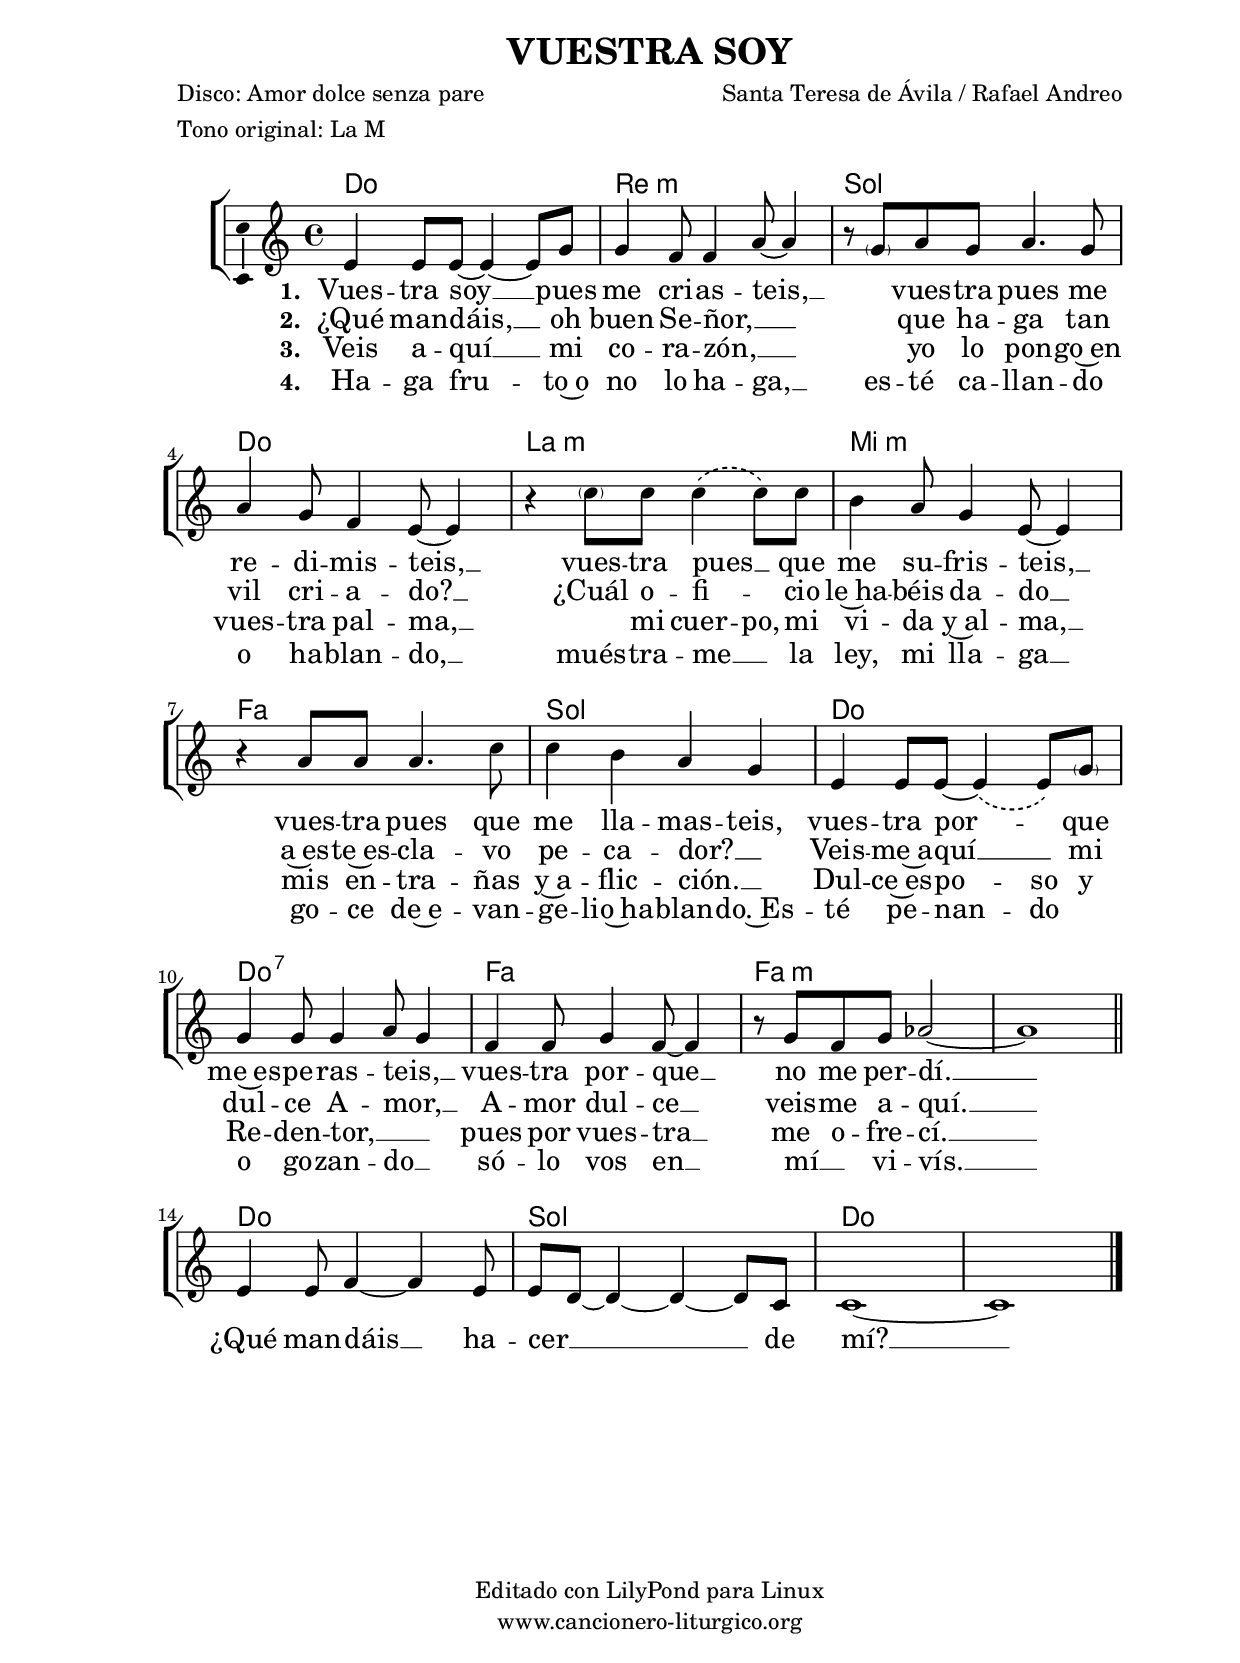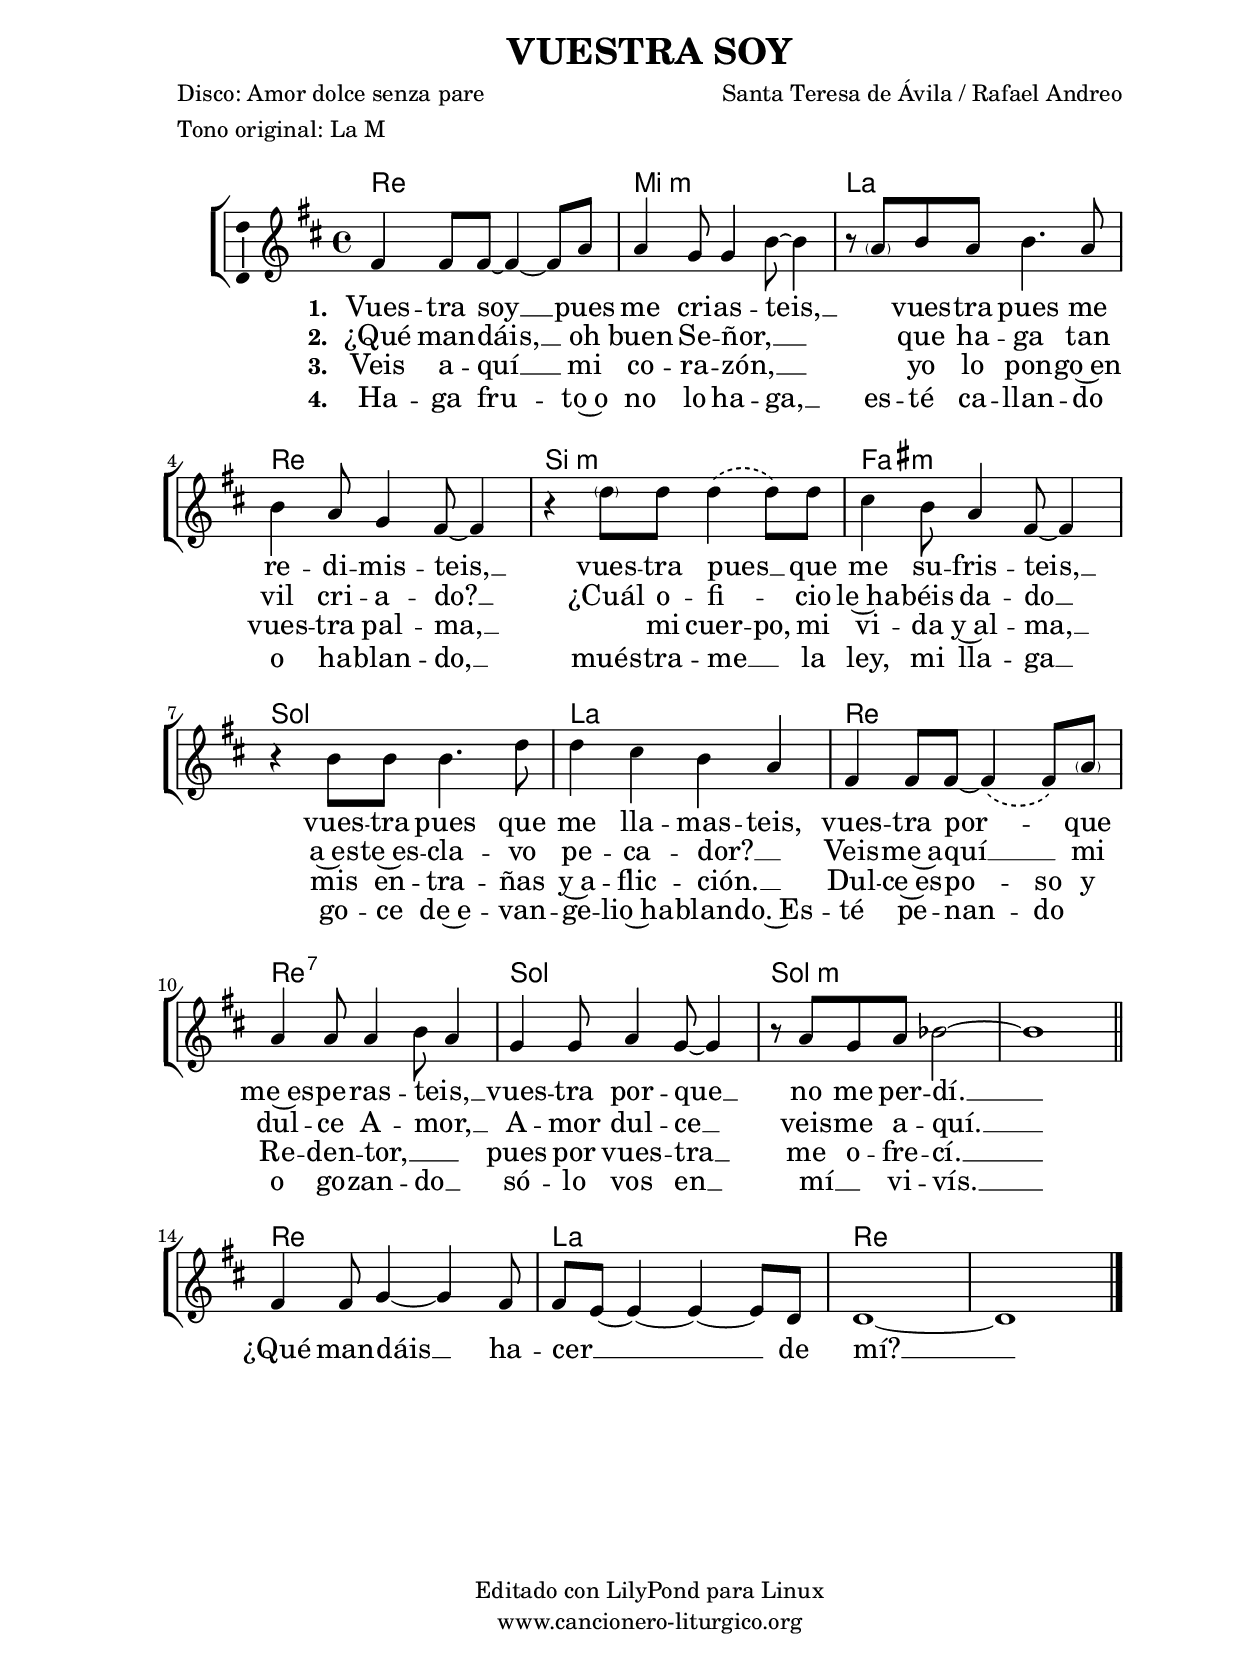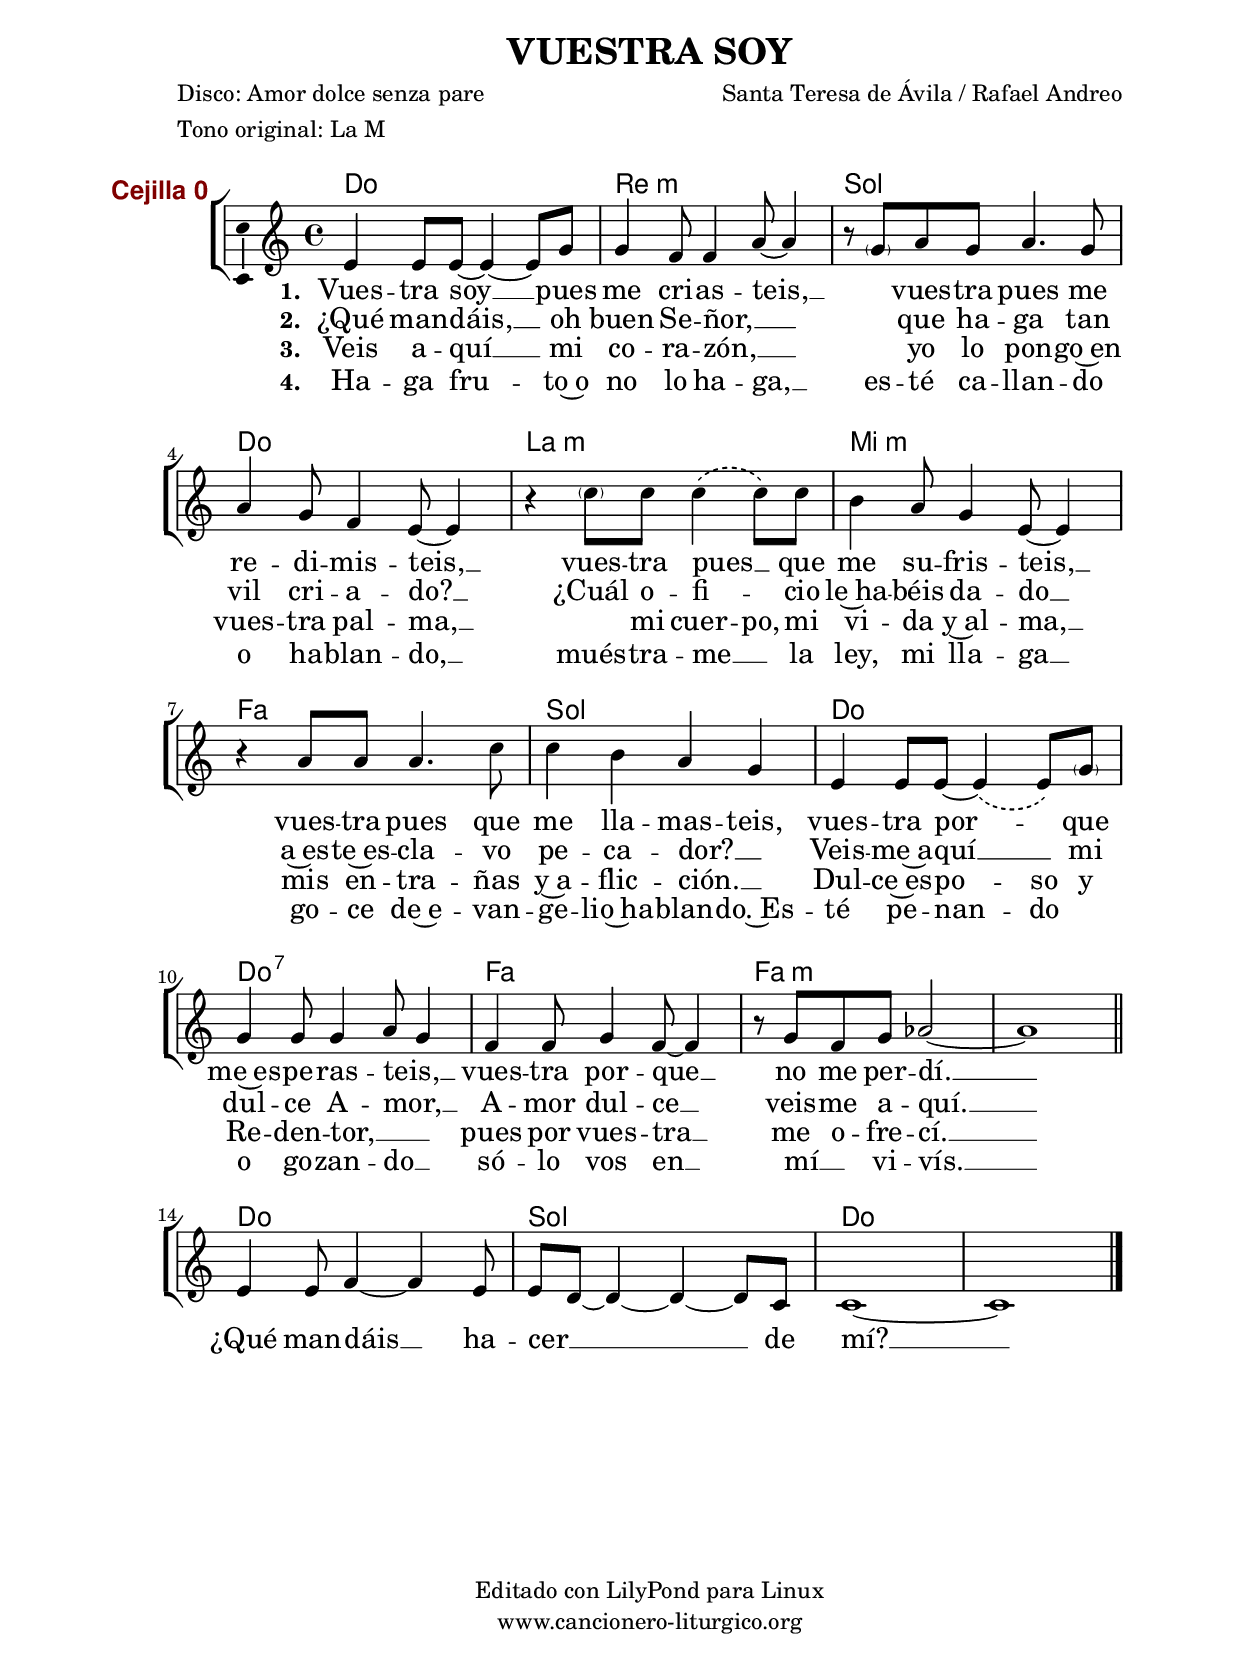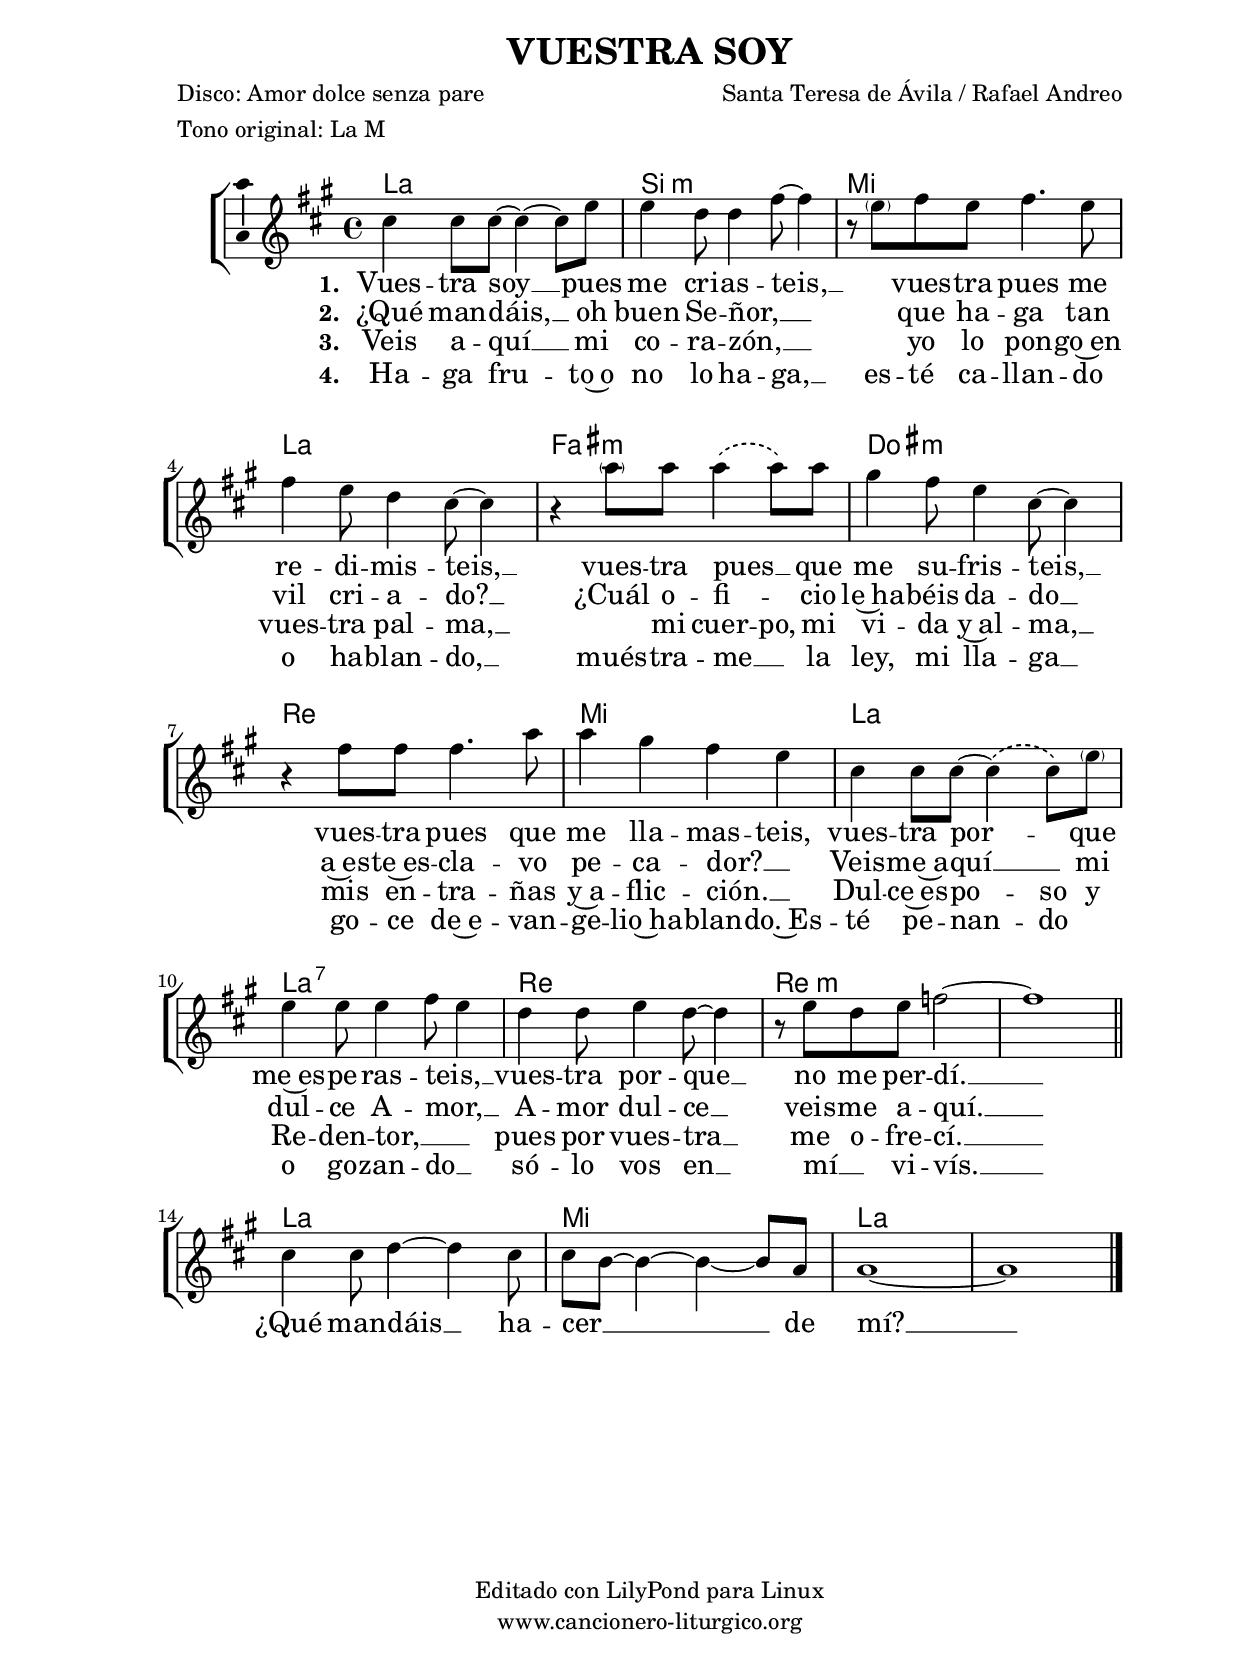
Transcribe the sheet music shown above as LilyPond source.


italicas=\override LyricText #'font-shape = #'italic

%versión de lilypond para la que se ha escrito esta partitura:
\version "2.16.0"

	%Tamaño papel
	#(set-default-paper-size "a4")
	%Tamaño partitura
	#(set-global-staff-size 20)
	%No responde al pulsar sobre una nota
	#(ly:set-option 'point-and-click #f)

%parámetros del encabezamiento:
\header {
	title = "VUESTRA SOY"
	subtitle = ""
	composer = "Santa Teresa de Ávila / Rafael Andreo"
	poet = "Disco: Amor dolce senza pare"
	meter = "Tono original: La M"
	arranger = ""
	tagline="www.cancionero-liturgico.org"
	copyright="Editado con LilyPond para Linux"
	tiempo = ""
	usos = "Gracias"
	letra = ""
	}

%parámetros asociados al papel:
\paper  {
	oddHeaderMarkup = \markup {\fill-line { \on-the-fly #not-first-page \fromproperty #'header:title \on-the-fly #not-first-page \fromproperty #'header:composer }}
	evenHeaderMarkup = \markup {\fill-line { \fromproperty #'header:composer \fromproperty #'header:title }}
	#(set-paper-size "a4")
	print-page-number = ##f
	first-page-number = 1
	print-first-page-number = ##f
%	head-separation = 3.0 \cm
	top-margin = 2.0 \cm
	bottom-margin = 0.5\cm
%%%	bottom-margin = -1.0\cm
	left-margin = 3.0 \cm
	line-width = 16.0 \cm 
	indent = 8\mm
	interscoreline = 2.\mm
	between-system-space = 15\mm
%	para que las partituras no llenen la hoja:
	ragged-bottom = ##t
%	idem para la última hoja:
	ragged-last-bottom = ##f
%	para que las partituras llenen el ancho del papel:
	ragged-last = ##f
	after-title-space = 2.5 \cm
%page-count=1
%system-count=8

	%Flexible Vertical Spacing
%	markup-markup-spacing =
%	#'((basic-distance . 15) (minimum-distance . 15) (padding . 3))
	markup-system-spacing =
	#'((basic-distance . 15) (minimum-distance . 15) (padding . 3))
	system-system-spacing =
	#'((basic-distance . 15) (minimum-distance . 15) (padding . 3))
	score-system-spacing =
	#'((basic-distance . 15) (minimum-distance . 15) (padding . 5))
%	top-system-spacing = % header
%	#'((basic-distance . 8) (minimum-distance . 0) (padding . 0))
%	top-markup-spacing =
%	#'((basic-distance . 20) (minimum-distance . 20) (padding . 0))
	last-bottom-spacing = % footer
	#'((basic-distance . 5) (minimum-distance . 5) (padding . 0))
%	score-markup-spacing =
%	#'((basic-distance . 16) (minimum-distance . 13) (padding . 0))

	}


%parámetros que afectan a toda la partitura:
global =  {
	%clave de sol (G):
	\clef G
	%armadura:
	\transpose a c'
	\key a \major
	\tempo 4=110
	\set Score.tempoHideNote = ##t
	}


acordes = {
	\italianChords
	\chordmode {
	\transpose a c'
{

a1 b:m e a fis:m cis:m d e
a1 a:7 d d:m d:m
a e a a

	}
	}
}



melodia = 
	\transpose a c'
{
\time 4/4

\phrasingSlurDashed

\relative c'{

cis4 cis8 cis~cis4~cis8 e
e4 d8 d4 fis8~fis4
r8 \parenthesize e8 fis8 e fis4. e8
fis4 e8 d4 cis8~cis4
r4 \parenthesize a'8 a a4 \(a8\) a
gis4 fis8 e4 cis8~cis4
r4 fis8 fis fis4. a8
a4 gis fis e

cis4 cis8 cis~cis4 \(cis8\) \parenthesize e
e4 e8 e4 fis8 e4
d4 d8 e4 d8~d4
r8 e8 d e f2~
f1
\bar "||"
\break
cis4 cis8 d4~d cis8
cis8 b8~b4~b~b8 a8
a1~
a1

\bar "|."

}
}


texto = \lyricmode {
\set stanza =#"1. " Vues -- tra soy __ pues me cri -- as -- teis, __
"  " vues -- tra pues me re -- di -- mis -- teis, __
vues -- tra pues __ _ que me su -- fris -- teis, __
vues -- tra pues que me lla -- mas -- teis,
vues -- tra por -- _ que me~es -- pe -- ras -- teis, __ _
vues -- tra por -- que __ no me per -- dí. __
¿Qué man -- dáis __ ha -- cer __ _ de mí? __

}

textodos = \lyricmode {
\set stanza =#"2. " ¿Qué man -- dáis, __ oh buen Se -- ñor, __ _
"  " que ha -- ga tan vil cri -- a -- do? __
¿Cuál o -- fi -- _ cio le~ha -- béis da -- do __
a~es -- te~es -- cla -- vo pe -- ca -- dor? __ _
Veis -- me~a -- quí __ _ mi dul -- ce A -- mor, __ _
A -- mor dul -- ce __ veis -- me a -- quí. __

}

textotres = \lyricmode {
\set stanza =#"3. " Veis a -- quí __ mi co -- ra -- zón, __ _
"  " yo lo pon -- go~en vues -- tra pal -- ma, __
"  " mi cuer -- po, mi vi -- da y~al -- ma, __
mis en -- tra -- ñas y~a -- flic -- ción. __ _
Dul -- ce~es -- po -- so y Re -- den -- tor, __ _ _
pues por vues -- tra __ me o -- fre -- cí. __

}

textocuatro = \lyricmode {
\set stanza =#"4. " Ha -- ga fru -- to~o no lo ha -- ga, __
es -- té ca -- llan -- do o ha -- blan -- do, __
mués -- tra -- me __ _ la ley, mi lla -- ga __
go -- ce de~e -- van -- ge -- lio~ha -- blan -- do.~Es
 -- té pe -- nan -- do "  " o go -- zan -- do __ _
só -- lo vos en __ mí __ _ vi -- vís. __

}


acordesStaff = \context ChordNames = acordesStaff <<
	\set chordChanges = ##t
	\acordes
	>>


%%%%%%%%%%%%%%%%%%%%%%%%%%%%%%%%%%% CEJILLA %%%%%%%%%%%%%%%%%%%%%%%%%%%%%%%%%%%
acordescejilla = {
%%%	\override ChordNames.ChordName #'font-size = #-1
%%%	\override ChordNames.ChordName #'font-series = #'bold
	\transpose c c {
		\acordes
		}
	}

acordescejillaStaff = \context ChordNames = acordescejillaStaff <<
	\set Staff.instrumentName = \markup \with-color #darkred \larger \bold \sans "Cejilla 0"
	\set chordChanges = ##t
	\acordescejilla
	>>
%%%%%%%%%%%%%%%%%%%%%%%%%%%%%%%%%%% CEJILLA %%%%%%%%%%%%%%%%%%%%%%%%%%%%%%%%%%%


vozStaff = \context Voice = vozStaff
\with {\consists "Ambitus_engraver"}
<<
%	\set Staff.instrumentName = ""
%	\set Staff.shortInstrumentName = ""
%	\set Staff.midiInstrument = #"clarinet"
%	\set Staff.midiInstrument = #"cello"
	\set Staff.midiInstrument = #"flute"
%	\set Staff.midiInstrument = #"electric guitar (jazz)"
%	\set Staff.midiInstrument = #"english horn"
%	\set Staff.midiInstrument = #"violin"
%	\set Staff.midiInstrument = #"glockenspiel"
	\set Staff.midiMinimumVolume = #0.7
	\set Staff.midiMaximumVolume = #0.9
	\global
	\melodia
	>>


textoStaff = \context Lyrics = textoStaff <<
	\lyricsto vozStaff \texto
	>>

textodosStaff = \context Lyrics = textodosStaff <<
	\lyricsto vozStaff \textodos
	>>

textotresStaff = \context Lyrics = textotresStaff <<
	\lyricsto vozStaff \textotres
	>>

textocuatroStaff = \context Lyrics = textocuatroStaff <<
	\lyricsto vozStaff \textocuatro
	>>


\book {
	\score {
		\context ChoirStaff {
			\override StaffGroup.SystemStartBracket #'collapse-height = #1
			\override Score.SystemStartBar #'collapse-height = #1
			<<
			\acordesStaff
			\vozStaff
			\textoStaff
			\textodosStaff
			\textotresStaff
			\textocuatroStaff
			>>
			}
		\layout {
	    		\context {
				\Lyrics
				\override LyricText #'font-size = #2
				}
	   		 \context {
				\Score
				\override StaffSymbol #'staff-space = #(magstep +3)
				}
			}
		}
	\score {
		\unfoldRepeats
		\context ChoirStaff {
			<<
			\acordesStaff
			\vozStaff
			>>
			}
		\midi {
	  		\context {
	  			\Score
				tempoWholesPerMinute = #(ly:make-moment 70 4)
				}
			}
		}
	}


%Partitura para guitarra
#(define output-suffix "G")
\book {
	\score {
		\context ChoirStaff {
			\override StaffGroup.SystemStartBracket #'collapse-height = #1
			\override Score.SystemStartBar #'collapse-height = #1
			<<
			\acordescejillaStaff
			\vozStaff
			\textoStaff
			\textodosStaff
			\textotresStaff
			\textocuatroStaff
			>>
			}
		\layout {
%%%%%%%%%%%%%%%%%%%%%%%%%%%%%%%%%%% CEJILLA %%%%%%%%%%%%%%%%%%%%%%%%%%%%%%%%%%%
			\context {
				\ChordNames \consists Instrument_name_engraver
				}
%%%%%%%%%%%%%%%%%%%%%%%%%%%%%%%%%%% CEJILLA %%%%%%%%%%%%%%%%%%%%%%%%%%%%%%%%%%%
	    		\context {
				\Lyrics
				\override LyricText #'font-size = #2
				}
	   		 \context {
				\Score
				\override StaffSymbol #'staff-space = #(magstep +3)
				}
			}
		}
	}


#(define output-suffix "C")
\book {
	\score {
		\context ChoirStaff {
			\override StaffGroup.SystemStartBracket #'collapse-height = #1
			\override Score.SystemStartBar #'collapse-height = #1
\transpose c d
			<<
			\acordesStaff
			\vozStaff
			\textoStaff
			\textodosStaff
			\textotresStaff
			\textocuatroStaff
			>>
			}
		\layout {
	    		\context {
				\Lyrics
				\override LyricText #'font-size = #2
				}
	   		 \context {
				\Score
				\override StaffSymbol #'staff-space = #(magstep +3)
				}
			}
		}
	}


#(define output-suffix "S")
\book {
	\score {
		\context ChoirStaff {
			\override StaffGroup.SystemStartBracket #'collapse-height = #1
			\override Score.SystemStartBar #'collapse-height = #1
\transpose c a
			<<
			\acordesStaff
			\vozStaff
			\textoStaff
			\textodosStaff
			\textotresStaff
			\textocuatroStaff
			>>
			}
		\layout {
	    		\context {
				\Lyrics
				\override LyricText #'font-size = #2
				}
	   		 \context {
				\Score
				\override StaffSymbol #'staff-space = #(magstep +3)
				}
			}
		}
	}


